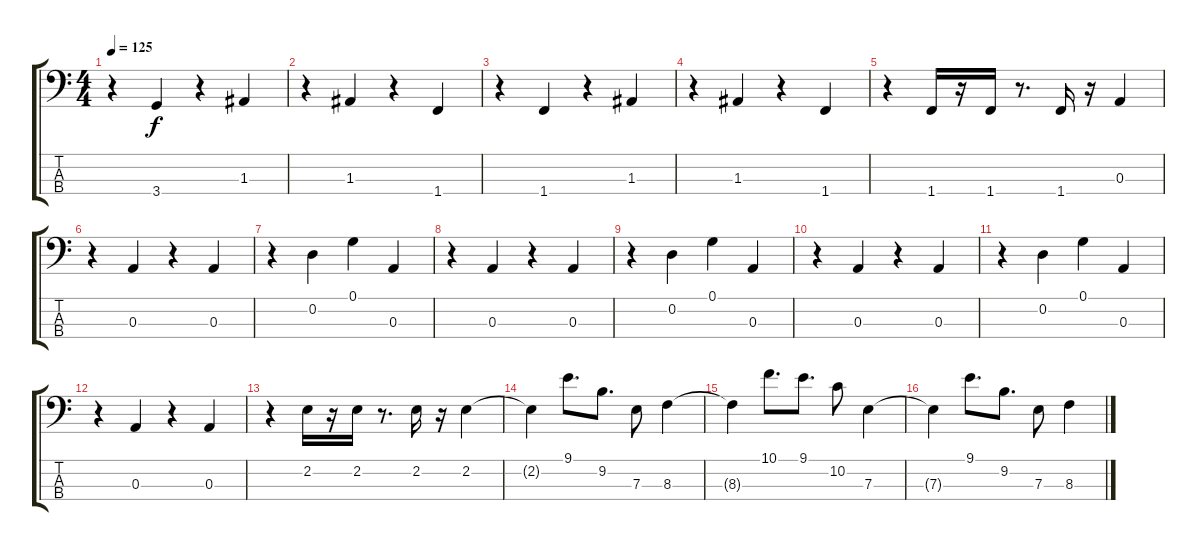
\track "" {instrument fretlessbass}
\staff {score tabs}
\tuning (G2 D2 A1 E1) {hide}
\ts (4 4)
\tempo 125
\clef f4
\ks c
r.4{dy f} 3.4.4 r.4 1.3.4 |
r.4 1.3.4 r.4 1.4.4 |
r.4 1.4.4 r.4 1.3.4 |
r.4 1.3.4 r.4 1.4.4 |
r.4 1.4.16 r.16 1.4.16 r.8{d} 1.4.16 r.16 0.3.4 |
r.4 0.3.4 r.4 0.3.4 |
r.4 0.2.4 0.1.4 0.3.4 |
r.4 0.3.4 r.4 0.3.4 |
r.4 0.2.4 0.1.4 0.3.4 |
r.4 0.3.4 r.4 0.3.4 |
r.4 0.2.4 0.1.4 0.3.4 |
r.4 0.3.4 r.4 0.3.4 |
r.4 2.2.16 r.16 2.2.16 r.8{d} 2.2.16 r.16 2.2.4 |
2.2{t}.4 9.1.8{d} 9.2.8{d} 7.3.8 8.3.4 |
8.3{t}.4 10.1.8{d} 9.1.8{d} 10.2.8 7.3.4 |
7.3{t}.4 9.1.8{d} 9.2.8{d} 7.3.8 8.3.4
